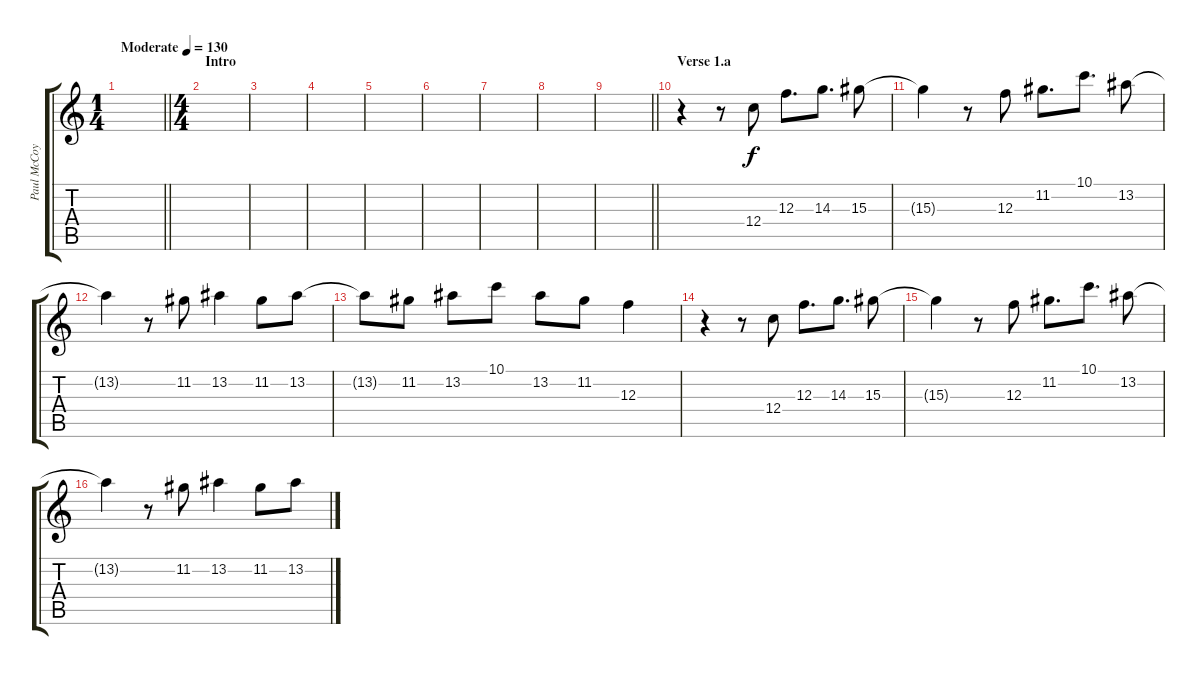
\track ("Paul McCoy - Vocals" "Paul McCoy") {instrument distortionguitar}
\staff {score tabs}
\tuning (D4 A3 F3 C3 G2 C2) {hide}
\ts (1 4)
\tempo (130 "Moderate")
\clef g2
\barLineRight lightlight
\ks c
|
\ts (4 4)
\section ("" "Intro")
|
|
|
|
|
|
|
\barLineRight lightlight
|
\section ("" "Verse 1.a")
r.4 r.8 12.4.8 12.3.8{d} 14.3.8{d} 15.3.8 |
15.3{t}.4 r.8 12.3.8 11.2.8{d} 10.1.8{d} 13.2.8 |
13.2{t}.4 r.8 11.2.8 13.2.4 11.2.8 13.2.8 |
13.2{t}.8 11.2.8 13.2.8 10.1.8 13.2.8 11.2.8 12.3.4 |
r.4 r.8 12.4.8 12.3.8{d} 14.3.8{d} 15.3.8 |
15.3{t}.4 r.8 12.3.8 11.2.8{d} 10.1.8{d} 13.2.8 |
13.2{t}.4 r.8 11.2.8 13.2.4 11.2.8 13.2.8
